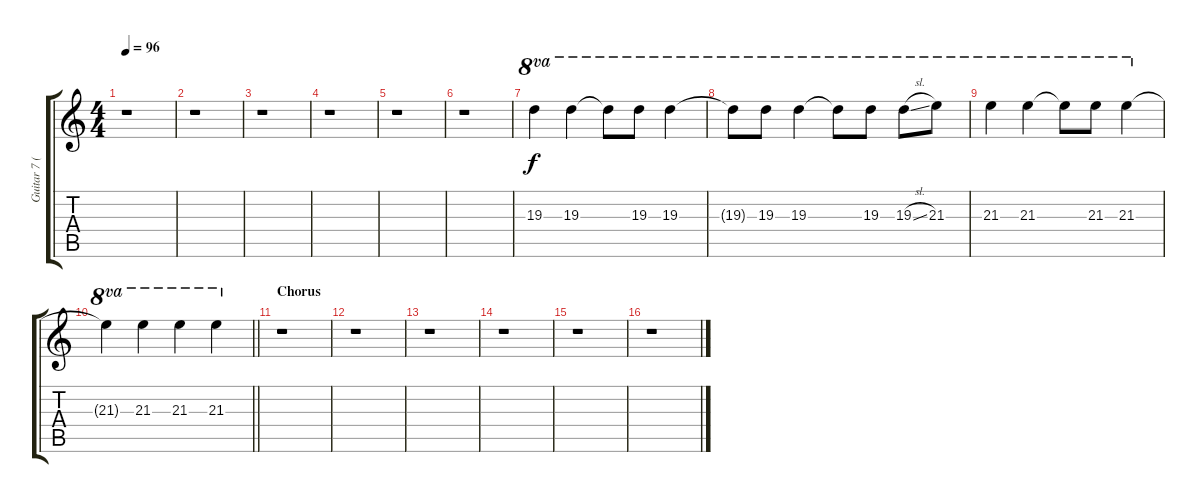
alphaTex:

\track ("Guitar 7 (dist.)" "Guitar 7 (") {instrument distortionguitar}
\staff {score tabs}
\tuning (E4 B3 G3 D3 A2 E2) {hide}
\ts (4 4)
\tempo 96
\clef g2
\ks aminor
r.1{dy f} |
r.1 |
r.1 |
r.1 |
r.1 |
r.1 |
19.3.4{ot 8va} 19.3.4{ot 8va} 19.3{t}.8{ot 8va} 19.3.8{ot 8va} 19.3.4{ot 8va} |
19.3{t}.8{ot 8va} 19.3.8{ot 8va} 19.3.4{ot 8va} 19.3{t}.8{ot 8va} 19.3.8{ot 8va} 19.3{sl}.8{ot 8va} 21.3.8{ot 8va} |
21.3.4{ot 8va} 21.3.4{ot 8va} 21.3{t}.8{ot 8va} 21.3.8{ot 8va} 21.3.4{ot 8va} |
\barLineRight lightlight
21.3{t}.4{ot 8va} 21.3.4{ot 8va} 21.3.4{ot 8va} 21.3.4{ot 8va} |
\section ("" "Chorus")
r.1 |
r.1 |
r.1 |
r.1 |
r.1 |
r.1
